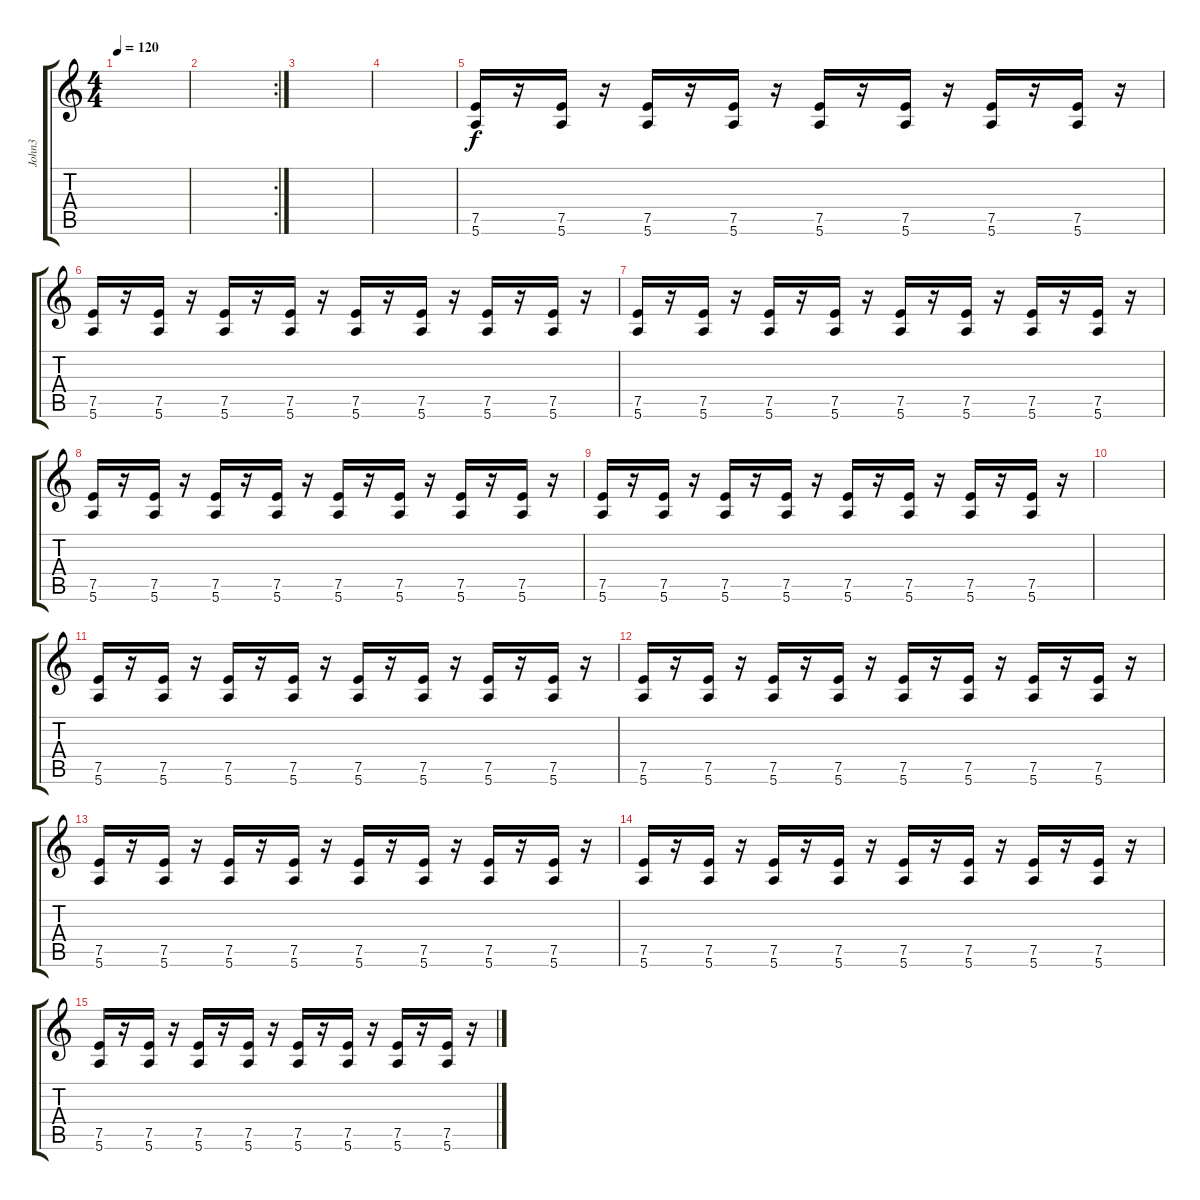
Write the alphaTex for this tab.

\track ("John3" "John3") {instrument electricguitarmuted}
\staff {score tabs}
\tuning (E4 B3 G3 D3 A2 E2) {hide}
\ts (4 4)
\tempo 120
\clef g2
\ks c
|
\rc 2
|
|
|
(7.5 5.6).16 r.16 (7.5 5.6).16 r.16 (7.5 5.6).16 r.16 (7.5 5.6).16 r.16 (7.5 5.6).16 r.16 (7.5 5.6).16 r.16 (7.5 5.6).16 r.16 (7.5 5.6).16 r.16 |
(7.5 5.6).16 r.16 (7.5 5.6).16 r.16 (7.5 5.6).16 r.16 (7.5 5.6).16 r.16 (7.5 5.6).16 r.16 (7.5 5.6).16 r.16 (7.5 5.6).16 r.16 (7.5 5.6).16 r.16 |
(7.5 5.6).16 r.16 (7.5 5.6).16 r.16 (7.5 5.6).16 r.16 (7.5 5.6).16 r.16 (7.5 5.6).16 r.16 (7.5 5.6).16 r.16 (7.5 5.6).16 r.16 (7.5 5.6).16 r.16 |
(7.5 5.6).16 r.16 (7.5 5.6).16 r.16 (7.5 5.6).16 r.16 (7.5 5.6).16 r.16 (7.5 5.6).16 r.16 (7.5 5.6).16 r.16 (7.5 5.6).16 r.16 (7.5 5.6).16 r.16 |
(7.5 5.6).16 r.16 (7.5 5.6).16 r.16 (7.5 5.6).16 r.16 (7.5 5.6).16 r.16 (7.5 5.6).16 r.16 (7.5 5.6).16 r.16 (7.5 5.6).16 r.16 (7.5 5.6).16 r.16 |
|
(7.5 5.6).16 r.16 (7.5 5.6).16 r.16 (7.5 5.6).16 r.16 (7.5 5.6).16 r.16 (7.5 5.6).16 r.16 (7.5 5.6).16 r.16 (7.5 5.6).16 r.16 (7.5 5.6).16 r.16 |
(7.5 5.6).16 r.16 (7.5 5.6).16 r.16 (7.5 5.6).16 r.16 (7.5 5.6).16 r.16 (7.5 5.6).16 r.16 (7.5 5.6).16 r.16 (7.5 5.6).16 r.16 (7.5 5.6).16 r.16 |
(7.5 5.6).16 r.16 (7.5 5.6).16 r.16 (7.5 5.6).16 r.16 (7.5 5.6).16 r.16 (7.5 5.6).16 r.16 (7.5 5.6).16 r.16 (7.5 5.6).16 r.16 (7.5 5.6).16 r.16 |
(7.5 5.6).16 r.16 (7.5 5.6).16 r.16 (7.5 5.6).16 r.16 (7.5 5.6).16 r.16 (7.5 5.6).16 r.16 (7.5 5.6).16 r.16 (7.5 5.6).16 r.16 (7.5 5.6).16 r.16 |
(7.5 5.6).16 r.16 (7.5 5.6).16 r.16 (7.5 5.6).16 r.16 (7.5 5.6).16 r.16 (7.5 5.6).16 r.16 (7.5 5.6).16 r.16 (7.5 5.6).16 r.16 (7.5 5.6).16 r.16
